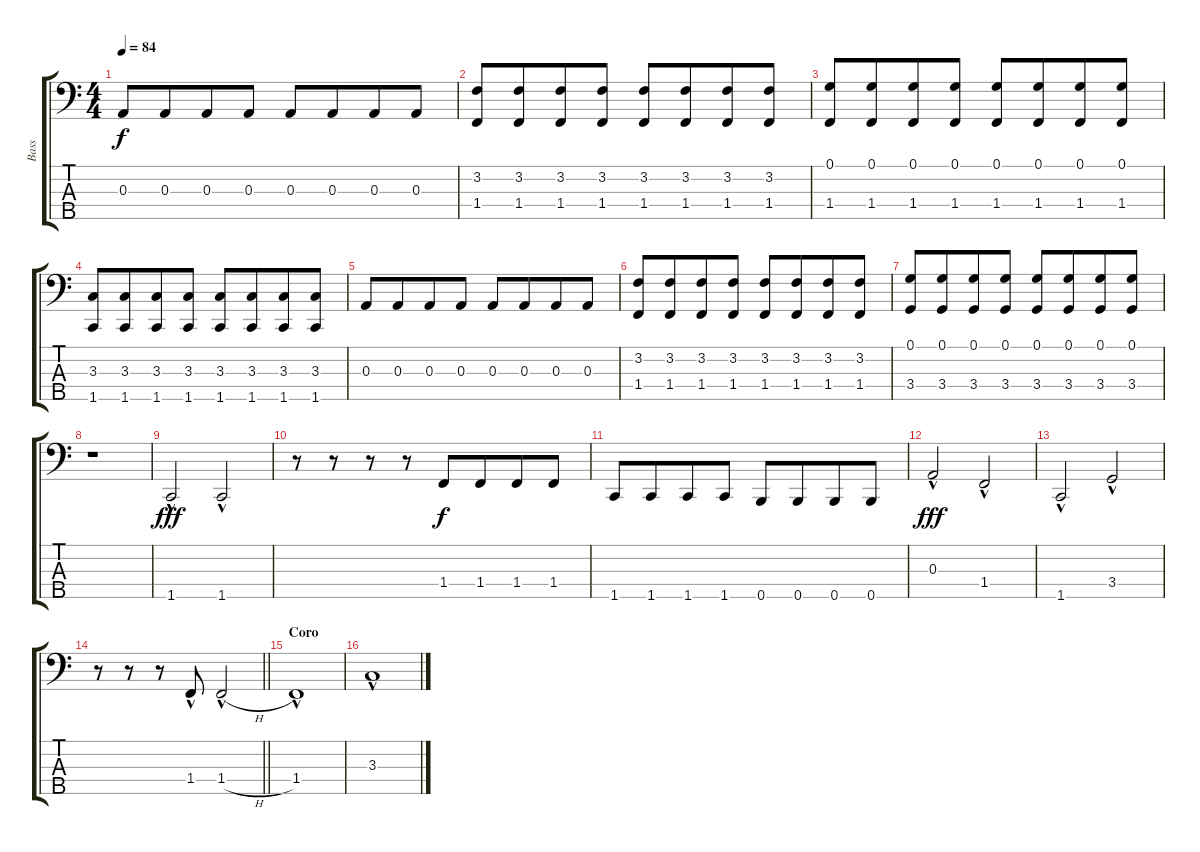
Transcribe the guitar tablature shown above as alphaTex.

\track ("Bass" "Bass") {instrument electricbassfinger}
\staff {score tabs}
\tuning (G2 D2 A1 E1 B0) {hide}
\ts (4 4)
\tempo 84
\clef f4
\ks c
0.3.8{dy f} 0.3.8{beam merge} 0.3.8 0.3.8 0.3.8 0.3.8{beam merge} 0.3.8 0.3.8 |
(3.2 1.4).8 (3.2 1.4).8{beam merge} (3.2 1.4).8 (3.2 1.4).8 (3.2 1.4).8 (3.2 1.4).8{beam merge} (3.2 1.4).8 (3.2 1.4).8 |
(0.1 1.4).8 (0.1 1.4).8{beam merge} (0.1 1.4).8 (0.1 1.4).8 (0.1 1.4).8 (0.1 1.4).8{beam merge} (0.1 1.4).8 (0.1 1.4).8 |
(3.3 1.5).8 (3.3 1.5).8{beam merge} (3.3 1.5).8 (3.3 1.5).8 (3.3 1.5).8 (3.3 1.5).8{beam merge} (3.3 1.5).8 (3.3 1.5).8 |
0.3.8 0.3.8{beam merge} 0.3.8 0.3.8 0.3.8 0.3.8{beam merge} 0.3.8 0.3.8 |
(3.2 1.4).8 (3.2 1.4).8{beam merge} (3.2 1.4).8 (3.2 1.4).8 (3.2 1.4).8 (3.2 1.4).8{beam merge} (3.2 1.4).8 (3.2 1.4).8 |
(0.1 3.4).8{beam Up beam merge} (0.1 3.4).8{beam Up beam merge} (0.1 3.4).8{beam Up beam merge} (0.1 3.4).8{beam Up} (0.1 3.4).8{beam Up beam merge} (0.1 3.4).8{beam Up beam merge} (0.1 3.4).8{beam Up beam merge} (0.1 3.4).8{beam Up} |
r.1 |
1.5{hac}.2{dy fff} 1.5{hac}.2 |
r.8 r.8 r.8 r.8 1.4.8{dy f} 1.4.8{beam merge} 1.4.8 1.4.8 |
1.5.8 1.5.8{beam merge} 1.5.8 1.5.8 0.5.8 0.5.8{beam merge} 0.5.8 0.5.8 |
0.3{hac}.2{dy fff} 1.4{hac}.2 |
1.5{hac}.2 3.4{hac}.2 |
\barLineRight lightlight
r.8 r.8 r.8 1.4{hac}.8 1.4{h hac}.2 |
\section ("" "Coro")
1.4{hac}.1 |
3.3{hac}.1
